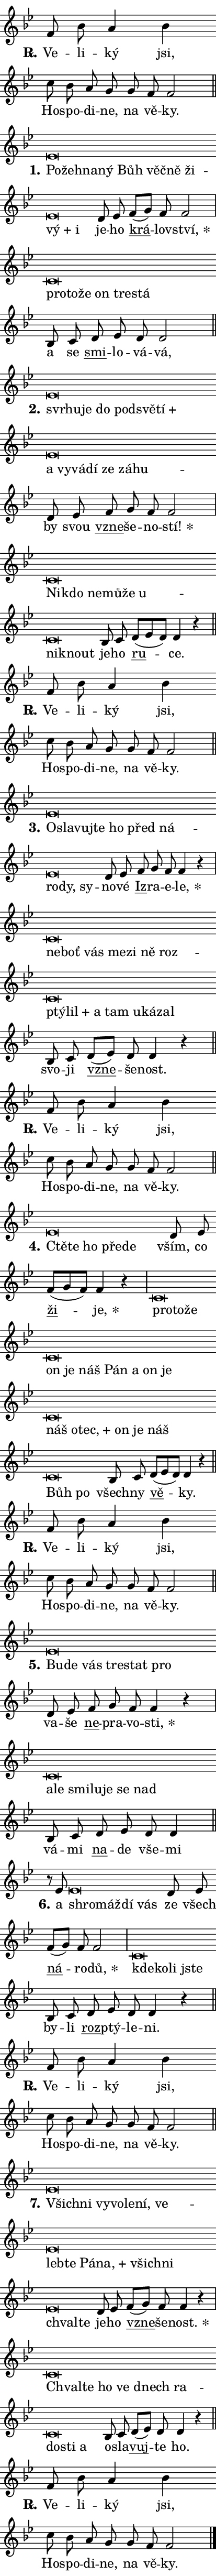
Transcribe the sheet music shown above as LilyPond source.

\version "2.24.0"
\header { tagline = "" }
\paper {
  indent = 0\cm
  top-margin = 0\cm
  right-margin = 0\cm
  bottom-margin = 0\cm
  left-margin = 0\cm
  paper-width = 7\cm
  page-breaking = #ly:one-page-breaking
  system-system-spacing.basic-distance = #11
  score-system-spacing.basic-distance = #11
  ragged-last = ##f
}


%% Author: Thomas Morley
%% https://lists.gnu.org/archive/html/lilypond-user/2020-05/msg00002.html
#(define (line-position grob)
"Returns position of @var[grob} in current system:
   @code{'start}, if at first time-step
   @code{'end}, if at last time-step
   @code{'middle} otherwise
"
  (let* ((col (ly:item-get-column grob))
         (ln (ly:grob-object col 'left-neighbor))
         (rn (ly:grob-object col 'right-neighbor))
         (col-to-check-left (if (ly:grob? ln) ln col))
         (col-to-check-right (if (ly:grob? rn) rn col))
         (break-dir-left
           (and
             (ly:grob-property col-to-check-left 'non-musical #f)
             (ly:item-break-dir col-to-check-left)))
         (break-dir-right
           (and
             (ly:grob-property col-to-check-right 'non-musical #f)
             (ly:item-break-dir col-to-check-right))))
        (cond ((eqv? 1 break-dir-left) 'start)
              ((eqv? -1 break-dir-right) 'end)
              (else 'middle))))

#(define (tranparent-at-line-position vctor)
  (lambda (grob)
  "Relying on @code{line-position} select the relevant enry from @var{vctor}.
Used to determine transparency,"
    (case (line-position grob)
      ((end) (not (vector-ref vctor 0)))
      ((middle) (not (vector-ref vctor 1)))
      ((start) (not (vector-ref vctor 2))))))

noteHeadBreakVisibility =
#(define-music-function (break-visibility)(vector?)
"Makes @code{NoteHead}s transparent relying on @var{break-visibility}"
#{
  \override NoteHead.transparent =
    #(tranparent-at-line-position break-visibility)
#})

#(define delete-ledgers-for-transparent-note-heads
  (lambda (grob)
    "Reads whether a @code{NoteHead} is transparent.
If so this @code{NoteHead} is removed from @code{'note-heads} from
@var{grob}, which is supposed to be @code{LedgerLineSpanner}.
As a result ledgers are not printed for this @code{NoteHead}"
    (let* ((nhds-array (ly:grob-object grob 'note-heads))
           (nhds-list
             (if (ly:grob-array? nhds-array)
                 (ly:grob-array->list nhds-array)
                 '()))
           ;; Relies on the transparent-property being done before
           ;; Staff.LedgerLineSpanner.after-line-breaking is executed.
           ;; This is fragile ...
           (to-keep
             (remove
               (lambda (nhd)
                 (ly:grob-property nhd 'transparent #f))
               nhds-list)))
      ;; TODO find a better method to iterate over grob-arrays, similiar
      ;; to filter/remove etc for lists
      ;; For now rebuilt from scratch
      (set! (ly:grob-object grob 'note-heads)  '())
      (for-each
        (lambda (nhd)
          (ly:pointer-group-interface::add-grob grob 'note-heads nhd))
        to-keep))))

hideNotes = {
  \noteHeadBreakVisibility #begin-of-line-visible
}
unHideNotes = {
  \noteHeadBreakVisibility #all-visible
}

% work-around for resetting accidentals
% https://lilypond.org/doc/v2.23/Documentation/notation/displaying-rhythms#unmetered-music
cadenzaMeasure = {
  \cadenzaOff
  \partial 1024 s1024
  \cadenzaOn
}

#(define-markup-command (accent layout props text) (markup?)
  "Underline accented syllable"
  (interpret-markup layout props
    #{\markup \override #'(offset . 4.3) \underline { #text }#}))

responsum = \markup \concat {
  "R" \hspace #-1.05 \path #0.1 #'((moveto 0 0.07) (lineto 0.9 0.8)) \hspace #0.05 "."
}

\layout {
    \context {
        \Staff
        \remove "Time_signature_engraver"
        \override LedgerLineSpanner.after-line-breaking = #delete-ledgers-for-transparent-note-heads
    }
    \context {
        \Voice {
            \override NoteHead.output-attributes = #'((class . "notehead"))
            \override Hairpin.height = #0.55
        }
    }
    \context {
        \Lyrics {
            \override StanzaNumber.output-attributes = #'((class . "stanzanumber"))
            \override LyricSpace.minimum-distance = #0.9
            \override LyricText.font-name = #"TeX Gyre Schola"
            \override LyricText.font-size = 1
            \override StanzaNumber.font-name = #"TeX Gyre Schola Bold"
            \override StanzaNumber.font-size = 1
        }
    }
}

% magnetic-lyrics.ily
%
%   written by
%     Jean Abou Samra <jean@abou-samra.fr>
%     Werner Lemberg <wl@gnu.org>
%
%   adapted by
%     Jiri Hon <jiri.hon@gmail.com>
%
% Version 2022-Apr-15

% https://www.mail-archive.com/lilypond-user@gnu.org/msg149350.html

#(define (Left_hyphen_pointer_engraver context)
   "Collect syllable-hyphen-syllable occurrences in lyrics and store
them in properties.  This engraver only looks to the left.  For
example, if the lyrics input is @code{foo -- bar}, it does the
following.

@itemize @bullet
@item
Set the @code{text} property of the @code{LyricHyphen} grob between
@q{foo} and @q{bar} to @code{foo}.

@item
Set the @code{left-hyphen} property of the @code{LyricText} grob with
text @q{foo} to the @code{LyricHyphen} grob between @q{foo} and
@q{bar}.
@end itemize

Use this auxiliary engraver in combination with the
@code{lyric-@/text::@/apply-@/magnetic-@/offset!} hook."
   (let ((hyphen #f)
         (text #f))
     (make-engraver
      (acknowledgers
       ((lyric-syllable-interface engraver grob source-engraver)
        (set! text grob)))
      (end-acknowledgers
       ((lyric-hyphen-interface engraver grob source-engraver)
        ;(when (not (grob::has-interface grob 'lyric-space-interface))
          (set! hyphen grob)));)
      ((stop-translation-timestep engraver)
       (when (and text hyphen)
         (ly:grob-set-object! text 'left-hyphen hyphen))
       (set! text #f)
       (set! hyphen #f)))))

#(define (lyric-text::apply-magnetic-offset! grob)
   "If the space between two syllables is less than the value in
property @code{LyricText@/.details@/.squash-threshold}, move the right
syllable to the left so that it gets concatenated with the left
syllable.

Use this function as a hook for
@code{LyricText@/.after-@/line-@/breaking} if the
@code{Left_@/hyphen_@/pointer_@/engraver} is active."
   (let ((hyphen (ly:grob-object grob 'left-hyphen #f)))
     (when hyphen
       (let ((left-text (ly:spanner-bound hyphen LEFT)))
         (when (grob::has-interface left-text 'lyric-syllable-interface)
           (let* ((common (ly:grob-common-refpoint grob left-text X))
                  (this-x-ext (ly:grob-extent grob common X))
                  (left-x-ext
                   (begin
                     ;; Trigger magnetism for left-text.
                     (ly:grob-property left-text 'after-line-breaking)
                     (ly:grob-extent left-text common X)))
                  ;; `delta` is the gap width between two syllables.
                  (delta (- (interval-start this-x-ext)
                            (interval-end left-x-ext)))
                  (details (ly:grob-property grob 'details))
                  (threshold (assoc-get 'squash-threshold details 0.2)))
             (when (< delta threshold)
               (let* (;; We have to manipulate the input text so that
                      ;; ligatures crossing syllable boundaries are not
                      ;; disabled.  For languages based on the Latin
                      ;; script this is essentially a beautification.
                      ;; However, for non-Western scripts it can be a
                      ;; necessity.
                      (lt (ly:grob-property left-text 'text))
                      (rt (ly:grob-property grob 'text))
                      (is-space (grob::has-interface hyphen 'lyric-space-interface))
                      (space (if is-space " " ""))
                      (space-markup (grob-interpret-markup grob " "))
                      (space-size (interval-length (ly:stencil-extent space-markup X)))
                      (extra-delta (if is-space space-size 0))
                      ;; Append new syllable.
                      (ltrt-space (if (and (string? lt) (string? rt))
                                (string-append lt space rt)
                                (make-concat-markup (list lt space rt))))
                      ;; Right-align `ltrt` to the right side.
                      (ltrt-space-markup (grob-interpret-markup
                               grob
                               (make-translate-markup
                                (cons (interval-length this-x-ext) 0)
                                (make-right-align-markup ltrt-space)))))
                 (begin
                   ;; Don't print `left-text`.
                   (ly:grob-set-property! left-text 'stencil #f)
                   ;; Set text and stencil (which holds all collected
                   ;; syllables so far) and shift it to the left.
                   (ly:grob-set-property! grob 'text ltrt-space)
                   (ly:grob-set-property! grob 'stencil ltrt-space-markup)
                   (ly:grob-translate-axis! grob (- (- delta extra-delta)) X))))))))))


#(define (lyric-hyphen::displace-bounds-first grob)
   ;; Make very sure this callback isn't triggered too early.
   (let ((left (ly:spanner-bound grob LEFT))
         (right (ly:spanner-bound grob RIGHT)))
     (ly:grob-property left 'after-line-breaking)
     (ly:grob-property right 'after-line-breaking)
     (ly:lyric-hyphen::print grob)))

squashThreshold = #0.4

\layout {
  \context {
    \Lyrics
    \consists #Left_hyphen_pointer_engraver
    \override LyricText.after-line-breaking =
      #lyric-text::apply-magnetic-offset!
    \override LyricHyphen.stencil = #lyric-hyphen::displace-bounds-first
    \override LyricText.details.squash-threshold = \squashThreshold
    \override LyricHyphen.minimum-distance = 0
    \override LyricHyphen.minimum-length = \squashThreshold
  }
}

squash = \override LyricText.details.squash-threshold = 9999
unSquash = \override LyricText.details.squash-threshold = \squashThreshold

left = \override LyricText.self-alignment-X = #LEFT
unLeft = \revert LyricText.self-alignment-X

starOffset = #(lambda (grob) 
                (let ((x_offset (ly:self-alignment-interface::aligned-on-x-parent grob)))
                  (if (= x_offset 0) 0 (+ x_offset 1.2))))

star = #(define-music-function (syllable)(string?)
"Append star separator at the end of a syllable"
#{
  \once \override LyricText.X-offset = #starOffset
  \lyricmode { \markup {
    #syllable
    \override #'((font-name . "TeX Gyre Schola Bold")) \hspace #0.2 \lower #0.65 \larger "*"
  } }
#})

starAccent = #(define-music-function (syllable)(string?)
"Append star separator at the end of a syllable and make accent"
#{
  \once \override LyricText.X-offset = #starOffset
  \lyricmode { \markup {
    \accent #syllable
    \override #'((font-name . "TeX Gyre Schola Bold")) \hspace #0.2 \lower #0.65 \larger "*"
  } }
#})

breath = #(define-music-function (syllable)(string?)
"Append breathing indicator at the end of a syllable"
#{
  \lyricmode { \markup { #syllable "+" } }
#})

optionalBreath = #(define-music-function (syllable)(string?)
"Append optional breathing indicator at the end of a syllable"
#{
  \lyricmode { \markup { #syllable "(+)" } }
#})


\score {
    <<
        \new Voice = "melody" { \cadenzaOn \key bes \major \relative { f'8 bes a4 bes \bar "" c8 bes a g \bar "" g f f2 \cadenzaMeasure \bar "||" \break } }
        \new Lyrics \lyricsto "melody" { \lyricmode { \set stanza = \responsum
Ve -- li -- ký jsi, Ho -- spo -- di -- ne, na vě -- ky. } }
    >>
    \layout {}
}

\score {
    <<
        \new Voice = "melody" { \cadenzaOn \key bes \major \relative { es'\breve*1/16 \hideNotes \breve*1/16 \bar "" \breve*1/16 \bar "" \breve*1/16 \bar "" \breve*1/16 \bar "" \breve*1/16 \bar "" \breve*1/16 \bar "" \breve*1/16 \bar "" \breve*1/16 \breve*1/16 \bar "" \unHideNotes d8 es \bar "" f[( g)] f f2 \cadenzaMeasure \bar "|" c\breve*1/16 \hideNotes \breve*1/16 \bar "" \breve*1/16 \bar "" \breve*1/16 \bar "" \breve*1/16 \breve*1/16 \bar "" \unHideNotes bes8 c \bar "" d es d d2 \cadenzaMeasure \bar "||" \break } }
        \new Lyrics \lyricsto "melody" { \lyricmode { \set stanza = "1."
\left Po -- \squash žeh -- na -- ný Bůh věč -- ně ži -- \breath "vý" i \unLeft \unSquash je -- ho \markup \accent krá -- lov -- \star ství, \left pro -- \squash to -- že on tre -- stá \unLeft \unSquash a se \markup \accent smi -- lo -- vá -- vá, } }
    >>
    \layout {}
}

\score {
    <<
        \new Voice = "melody" { \cadenzaOn \key bes \major \relative { es'\breve*1/16 \hideNotes \breve*1/16 \bar "" \breve*1/16 \bar "" \breve*1/16 \bar "" \breve*1/16 \bar "" \breve*1/16 \bar "" \breve*1/16 \bar "" \breve*1/16 \bar "" \breve*1/16 \bar "" \breve*1/16 \bar "" \breve*1/16 \bar "" \breve*1/16 \bar "" \breve*1/16 \breve*1/16 \bar "" \unHideNotes d8 es \bar "" f g f f2 \cadenzaMeasure \bar "|" c\breve*1/16 \hideNotes \breve*1/16 \bar "" \breve*1/16 \bar "" \breve*1/16 \bar "" \breve*1/16 \bar "" \breve*1/16 \bar "" \breve*1/16 \breve*1/16 \bar "" \unHideNotes bes8 c \bar "" d[( es d)] d4 r \cadenzaMeasure \bar "||" \break } }
        \new Lyrics \lyricsto "melody" { \lyricmode { \set stanza = "2."
\left svr -- \squash hu -- je do pod -- svě -- \breath "tí" a vy -- vá -- dí ze zá -- hu -- \unLeft \unSquash by svou \markup \accent vzne -- še -- no -- \star stí! \left Ni -- \squash kdo ne -- mů -- že u -- nik -- nout \unLeft \unSquash je -- ho \markup \accent ru -- ce. } }
    >>
    \layout {}
}

\score {
    <<
        \new Voice = "melody" { \cadenzaOn \key bes \major \relative { f'8 bes a4 bes \bar "" c8 bes a g \bar "" g f f2 \cadenzaMeasure \bar "||" \break } }
        \new Lyrics \lyricsto "melody" { \lyricmode { \set stanza = \responsum
Ve -- li -- ký jsi, Ho -- spo -- di -- ne, na vě -- ky. } }
    >>
    \layout {}
}

\score {
    <<
        \new Voice = "melody" { \cadenzaOn \key bes \major \relative { es'\breve*1/16 \hideNotes \breve*1/16 \bar "" \breve*1/16 \bar "" \breve*1/16 \bar "" \breve*1/16 \bar "" \breve*1/16 \bar "" \breve*1/16 \bar "" \breve*1/16 \bar "" \breve*1/16 \breve*1/16 \bar "" \unHideNotes d8 es \bar "" f g f f4 r \cadenzaMeasure \bar "|" c\breve*1/16 \hideNotes \breve*1/16 \bar "" \breve*1/16 \bar "" \breve*1/16 \bar "" \breve*1/16 \bar "" \breve*1/16 \bar "" \breve*1/16 \bar "" \breve*1/16 \bar "" \breve*1/16 \bar "" \breve*1/16 \bar "" \breve*1/16 \bar "" \breve*1/16 \bar "" \breve*1/16 \breve*1/16 \bar "" \unHideNotes bes8 c \bar "" d[( es)] d d4 r \cadenzaMeasure \bar "||" \break } }
        \new Lyrics \lyricsto "melody" { \lyricmode { \set stanza = "3."
\left O -- \squash sla -- vuj -- te ho před ná -- ro -- dy, sy -- \unLeft \unSquash no -- vé \markup \accent Iz -- ra -- e -- \star le, \left ne -- \squash boť vás me -- zi ně roz -- ptý -- \breath "lil" a tam u -- ká -- zal \unLeft \unSquash svo -- ji \markup \accent vzne -- še -- nost. } }
    >>
    \layout {}
}

\score {
    <<
        \new Voice = "melody" { \cadenzaOn \key bes \major \relative { f'8 bes a4 bes \bar "" c8 bes a g \bar "" g f f2 \cadenzaMeasure \bar "||" \break } }
        \new Lyrics \lyricsto "melody" { \lyricmode { \set stanza = \responsum
Ve -- li -- ký jsi, Ho -- spo -- di -- ne, na vě -- ky. } }
    >>
    \layout {}
}

\score {
    <<
        \new Voice = "melody" { \cadenzaOn \key bes \major \relative { es'\breve*1/16 \hideNotes \breve*1/16 \bar "" \breve*1/16 \bar "" \breve*1/16 \breve*1/16 \bar "" \unHideNotes d8 es \bar "" f[( g f)] f4 r \cadenzaMeasure \bar "|" c\breve*1/16 \hideNotes \breve*1/16 \bar "" \breve*1/16 \bar "" \breve*1/16 \bar "" \breve*1/16 \bar "" \breve*1/16 \bar "" \breve*1/16 \bar "" \breve*1/16 \bar "" \breve*1/16 \bar "" \breve*1/16 \bar "" \breve*1/16 \bar "" \breve*1/16 \bar "" \breve*1/16 \bar "" \breve*1/16 \bar "" \breve*1/16 \bar "" \breve*1/16 \bar "" \breve*1/16 \breve*1/16 \bar "" \unHideNotes bes8 c \bar "" d[( es d)] d4 r \cadenzaMeasure \bar "||" \break } }
        \new Lyrics \lyricsto "melody" { \lyricmode { \set stanza = "4."
\left Ctě -- \squash te ho pře -- de \unLeft \unSquash vším, co \markup \accent ži -- \star je, \left pro -- \squash to -- že on je náš Pán a on je náš o -- \breath "tec," on je náš Bůh po \unLeft \unSquash všech -- ny \markup \accent vě -- ky. } }
    >>
    \layout {}
}

\score {
    <<
        \new Voice = "melody" { \cadenzaOn \key bes \major \relative { f'8 bes a4 bes \bar "" c8 bes a g \bar "" g f f2 \cadenzaMeasure \bar "||" \break } }
        \new Lyrics \lyricsto "melody" { \lyricmode { \set stanza = \responsum
Ve -- li -- ký jsi, Ho -- spo -- di -- ne, na vě -- ky. } }
    >>
    \layout {}
}

\score {
    <<
        \new Voice = "melody" { \cadenzaOn \key bes \major \relative { es'\breve*1/16 \hideNotes \breve*1/16 \bar "" \breve*1/16 \bar "" \breve*1/16 \bar "" \breve*1/16 \breve*1/16 \bar "" \unHideNotes d8 es \bar "" f g f f4 r \cadenzaMeasure \bar "|" c\breve*1/16 \hideNotes \breve*1/16 \bar "" \breve*1/16 \bar "" \breve*1/16 \bar "" \breve*1/16 \bar "" \breve*1/16 \breve*1/16 \bar "" \unHideNotes bes8 c \bar "" d es d d4 \cadenzaMeasure \bar "||" \break } }
        \new Lyrics \lyricsto "melody" { \lyricmode { \set stanza = "5."
\left Bu -- \squash de vás tre -- stat pro \unLeft \unSquash va -- še \markup \accent ne -- pra -- vo -- \star sti, \left a -- \squash le smi -- lu -- je se nad \unLeft \unSquash vá -- mi \markup \accent na -- de vše -- mi } }
    >>
    \layout {}
}

\score {
    <<
        \new Voice = "melody" { \cadenzaOn \key bes \major \relative { r8 es'8 es\breve*1/16 \hideNotes \breve*1/16 \bar "" \breve*1/16 \breve*1/16 \bar "" \unHideNotes d8 es \bar "" f[( g)] f f2 \cadenzaMeasure \bar "|" c\breve*1/16 \hideNotes \breve*1/16 \bar "" \breve*1/16 \breve*1/16 \bar "" \unHideNotes bes8 c \bar "" d es d d4 r \cadenzaMeasure \bar "||" \break } }
        \new Lyrics \lyricsto "melody" { \lyricmode { \set stanza = "6."
a \left shro -- \squash máž -- dí vás \unLeft \unSquash ze všech \markup \accent ná -- ro -- \star dů, \left kde -- \squash ko -- li jste \unLeft \unSquash by -- li \markup \accent roz -- ptý -- le -- ni. } }
    >>
    \layout {}
}

\score {
    <<
        \new Voice = "melody" { \cadenzaOn \key bes \major \relative { f'8 bes a4 bes \bar "" c8 bes a g \bar "" g f f2 \cadenzaMeasure \bar "||" \break } }
        \new Lyrics \lyricsto "melody" { \lyricmode { \set stanza = \responsum
Ve -- li -- ký jsi, Ho -- spo -- di -- ne, na vě -- ky. } }
    >>
    \layout {}
}

\score {
    <<
        \new Voice = "melody" { \cadenzaOn \key bes \major \relative { es'\breve*1/16 \hideNotes \breve*1/16 \bar "" \breve*1/16 \bar "" \breve*1/16 \bar "" \breve*1/16 \bar "" \breve*1/16 \bar "" \breve*1/16 \bar "" \breve*1/16 \bar "" \breve*1/16 \bar "" \breve*1/16 \bar "" \breve*1/16 \bar "" \breve*1/16 \bar "" \breve*1/16 \bar "" \breve*1/16 \breve*1/16 \bar "" \unHideNotes d8 es \bar "" f[( g)] f f4 r \cadenzaMeasure \bar "|" c\breve*1/16 \hideNotes \breve*1/16 \bar "" \breve*1/16 \bar "" \breve*1/16 \bar "" \breve*1/16 \bar "" \breve*1/16 \bar "" \breve*1/16 \bar "" \breve*1/16 \breve*1/16 \bar "" \unHideNotes bes8 c \bar "" d[( es)] d d4 r \cadenzaMeasure \bar "||" \break } }
        \new Lyrics \lyricsto "melody" { \lyricmode { \set stanza = "7."
\left Všich -- \squash ni vy -- vo -- le -- ní, ve -- leb -- te Pá -- \breath "na," všich -- ni chval -- te \unLeft \unSquash je -- ho \markup \accent vzne -- še -- \star nost. \left Chval -- \squash te ho ve dnech ra -- do -- sti a \unLeft \unSquash o -- sla -- \markup \accent vuj -- te ho. } }
    >>
    \layout {}
}

\score {
    <<
        \new Voice = "melody" { \cadenzaOn \key bes \major \relative { f'8 bes a4 bes \bar "" c8 bes a g \bar "" g f f2 \cadenzaMeasure \bar "||" \break } \bar "|." }
        \new Lyrics \lyricsto "melody" { \lyricmode { \set stanza = \responsum
Ve -- li -- ký jsi, Ho -- spo -- di -- ne, na vě -- ky. } }
    >>
    \layout {}
}
